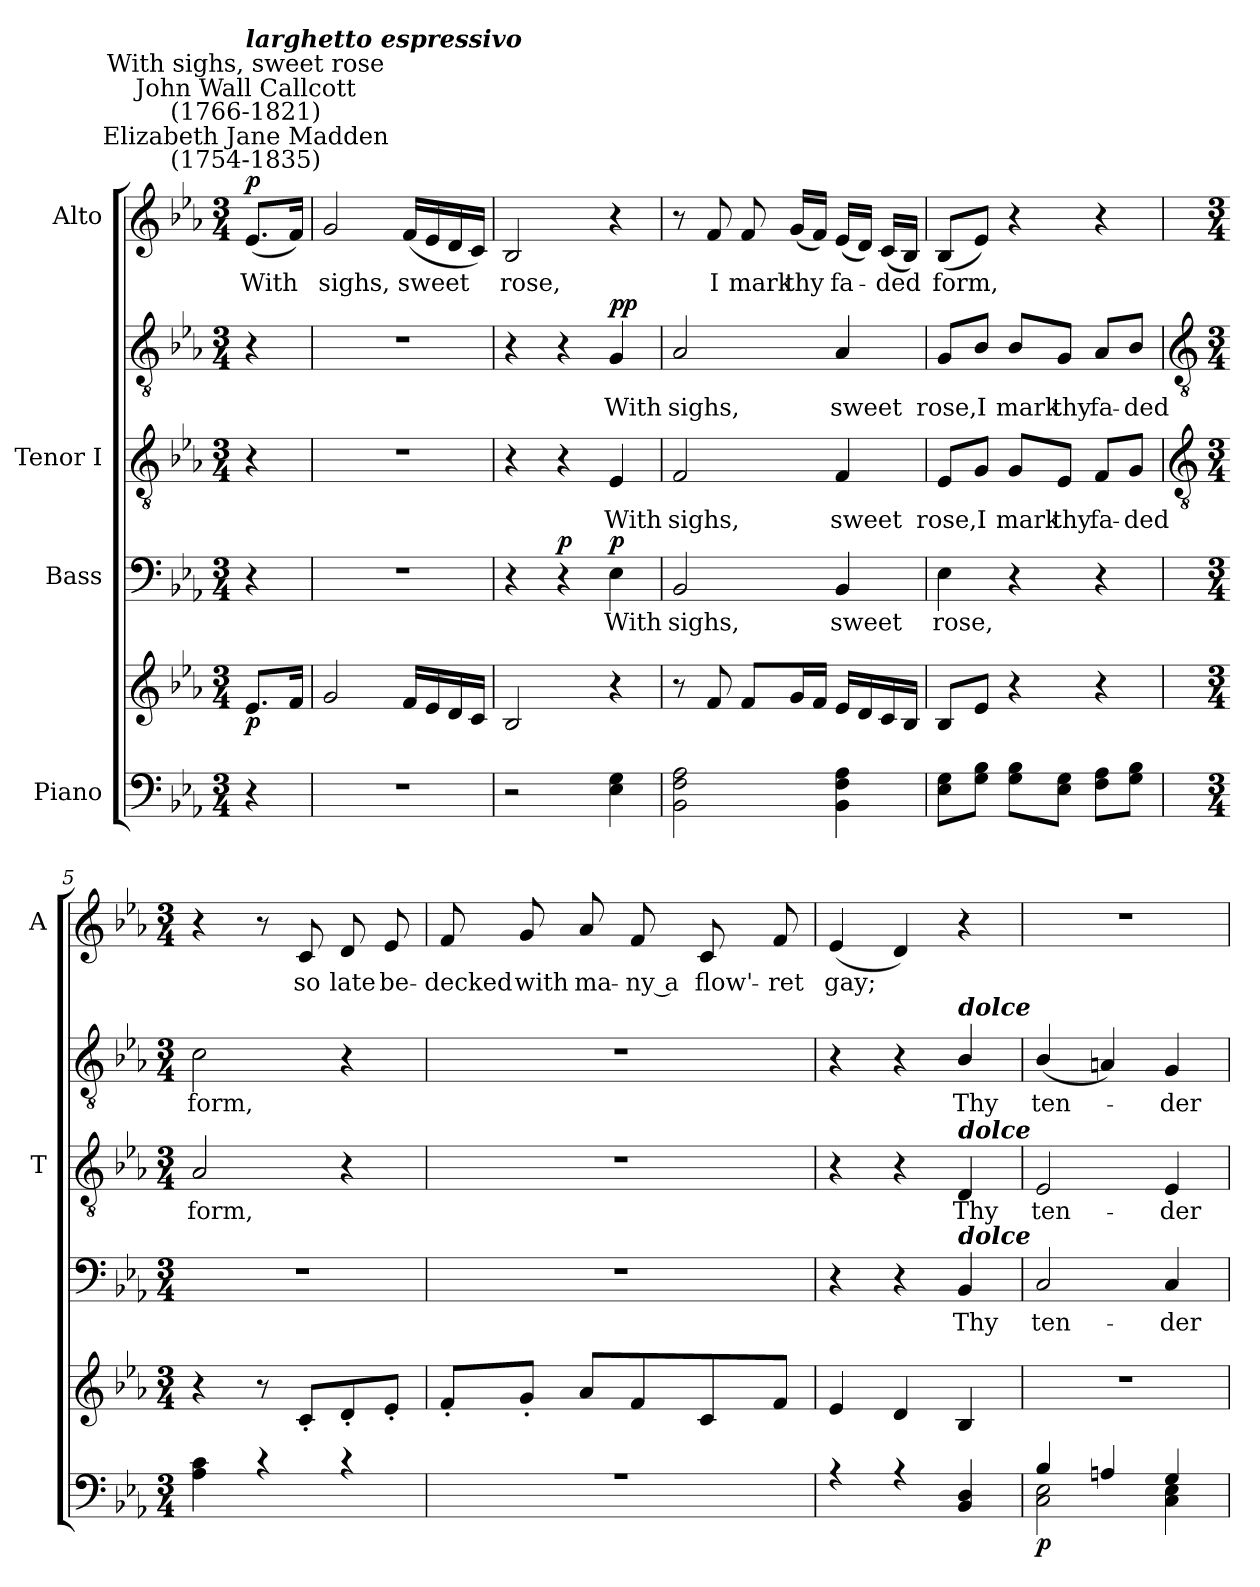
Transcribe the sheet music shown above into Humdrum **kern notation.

**kern	**kern	**dynam	**kern	**text	**dynam	**kern	**text	**kern	**text	**dynam	**kern	**text	**dynam
*part4	*part4	*part4	*part3	*part3	*part3	*part2	*part2	*part2	*part2	*part2	*part1	*part1	*part1
*staff6	*staff5	*staff5/6	*staff4	*staff4	*staff4	*staff3	*staff3	*staff2	*staff2	*staff2/3	*staff1	*staff1	*staff1
*I"Piano	*	*	*I"Bass	*	*	*I"Tenor I	*	*	*	*	*I"Alto	*	*
*	*	*	*	*	*	*I'T	*	*	*	*	*I'A	*	*
*clefF4	*clefG2	*	*clefF4	*	*	*clefGv2	*	*clefGv2	*	*	*clefG2	*	*
*k[b-e-a-]	*k[b-e-a-]	*	*k[b-e-a-]	*	*	*k[b-e-a-]	*	*k[b-e-a-]	*	*	*k[b-e-a-]	*	*
*E-:	*E-:	*	*E-:	*	*	*E-:	*	*E-:	*	*	*E-:	*	*
*M3/4	*M3/4	*	*M3/4	*	*	*M3/4	*	*M3/4	*	*	*M3/4	*	*
*MM54	*MM54	*	*MM54	*	*	*MM54	*	*MM54	*	*	*MM54	*	*
=	=	=	=	=	=	=	=	=	=	=	=	=	=
!	!	!	!	!	!	!	!	!	!	!	!LO:TX:a:cj:t=Elizabeth Jane Madden\n(1754-1835)	!	!
!	!	!	!	!	!	!	!	!	!	!	!LO:TX:a:cj:t=John Wall Callcott\n(1766-1821)	!	!
!	!	!	!	!	!	!	!	!	!	!	!LO:TX:a:cj:t=With sighs, sweet rose	!	!
!	!	!	!	!	!	!	!	!	!	!	!LO:TX:a:Bi:t=larghetto espressivo	!	!
!	!	!LO:DY:b	!	!	!	!	!	!	!	!	!	!LO:LY:b	!LO:DY:b
4r	8.e-/L	p	4r	.	.	4r	.	4r	.	.	(<8.e-/L	With	p
.	16f/J	.	.	.	.	.	.	.	.	.	16f/J)	.	.
=1	=1	=1	=1	=1	=1	=1	=1	=1	=1	=1	=1	=1	=1
!LO:N:vis=1	!	!	!LO:N:vis=1	!	!	!LO:N:vis=1	!	!LO:N:vis=1	!	!	!	!LO:LY:b	!
2.r	2g/	.	2.r	.	.	2.r	.	2.r	.	.	2g/	sighs,	.
!	!	!	!	!	!	!	!	!	!	!	!	!LO:LY:b	!
.	16f/LL	.	.	.	.	.	.	.	.	.	(<16f/LL	sweet	.
.	16e-/	.	.	.	.	.	.	.	.	.	16e-/	.	.
.	16d/	.	.	.	.	.	.	.	.	.	16d/	.	.
.	16c/JJ	.	.	.	.	.	.	.	.	.	16c/JJ)	.	.
=2	=2	=2	=2	=2	=2	=2	=2	=2	=2	=2	=2	=2	=2
!	!	!	!	!	!	!	!	!	!	!	!	!LO:LY:b	!
2r	2B-/	.	4r	.	.	4r	.	4r	.	.	2B-/	rose,	.
!	!	!	!	!	!LO:DY:b	!	!	!	!	!	!	!	!
.	.	.	4r	.	p	4r	.	4r	.	.	.	.	.
!	!	!	!	!LO:LY:b	!LO:DY:b	!	!LO:LY:b	!	!LO:LY:b	!LO:DY:b=2	!	!	!
!	!	!	!	!	!	!	!	!	!	!LO:DY:n=1:b	!	!	!
4E-\ 4G\	4r	.	4E-\	With	p	4E-/	With	4G/	With	p p	4r	.	.
=3	=3	=3	=3	=3	=3	=3	=3	=3	=3	=3	=3	=3	=3
!	!	!	!	!LO:LY:b	!	!	!LO:LY:b	!	!LO:LY:b	!	!	!	!
2BB-\ 2F\ 2A-\	8r	.	2BB-/	sighs,	.	2F/	sighs,	2A-/	sighs,	.	8r	.	.
!	!	!	!	!	!	!	!	!	!	!	!	!LO:LY:b	!
.	8f/	.	.	.	.	.	.	.	.	.	8f/	I	.
!	!	!	!	!	!	!	!	!	!	!	!	!LO:LY:b	!
.	8f/L	.	.	.	.	.	.	.	.	.	8f/	mark	.
!	!	!	!	!	!	!	!	!	!	!	!	!LO:LY:b	!
.	16g/L	.	.	.	.	.	.	.	.	.	(<16g/LL	thy	.
.	16f/JJ	.	.	.	.	.	.	.	.	.	16f/JJ)	.	.
!	!	!	!	!LO:LY:b	!	!	!LO:LY:b	!	!LO:LY:b	!	!	!LO:LY:b	!
4BB-\ 4F\ 4A-\	16e-/LL	.	4BB-/	sweet	.	4F/	sweet	4A-/	sweet	.	(<16e-/LL	fa-	.
.	16d/	.	.	.	.	.	.	.	.	.	16d/JJ)	.	.
!	!	!	!	!	!	!	!	!	!	!	!	!LO:LY:b	!
.	16c/	.	.	.	.	.	.	.	.	.	(<16c/LL	ded	.
.	16B-/JJ	.	.	.	.	.	.	.	.	.	16B-/JJ)	.	.
=4	=4	=4	=4	=4	=4	=4	=4	=4	=4	=4	=4	=4	=4
!	!	!	!	!LO:LY:b	!	!	!LO:LY:b	!	!LO:LY:b	!	!	!LO:LY:b	!
8E-\ 8G\L	8B-/L	.	4E-\	rose,	.	8E-/L	rose,	8G/L	rose,	.	(<8B-/L	form,	.
!	!	!	!	!	!	!	!LO:LY:b	!	!LO:LY:b	!	!	!	!
8G\ 8B-\J	8e-/J	.	.	.	.	8G/J	I	8B-/J	I	.	8e-/J)	.	.
!	!	!	!	!	!	!	!LO:LY:b	!	!LO:LY:b	!	!	!	!
8G\ 8B-\L	4r	.	4r	.	.	8G/L	mark	8B-/L	mark	.	4r	.	.
!	!	!	!	!	!	!	!LO:LY:b	!	!LO:LY:b	!	!	!	!
8E-\ 8G\J	.	.	.	.	.	8E-/J	thy	8G/J	thy	.	.	.	.
!	!	!	!	!	!	!	!LO:LY:b	!	!LO:LY:b	!	!	!	!
8F\ 8A-\L	4r	.	4r	.	.	8F/L	fa-	8A-/L	fa-	.	4r	.	.
!	!	!	!	!	!	!	!LO:LY:b	!	!LO:LY:b	!	!	!	!
8G\ 8B-\J	.	.	.	.	.	8G/J	-ded	8B-/J	-ded	.	.	.	.
!!LO:LB:g=z
=5	=5	=5	=5	=5	=5	=5	=5	=5	=5	=5	=5	=5	=5
*	*	*	*	*	*	*clefGv2	*	*clefGv2	*	*	*	*	*
*M3/4	*M3/4	*	*M3/4	*	*	*M3/4	*	*M3/4	*	*	*M3/4	*	*
*^	*	*	*	*	*	*	*	*	*	*	*	*	*
!	!LO:N:vis=1	!	!	!LO:N:vis=1	!	!	!	!LO:LY:b	!	!LO:LY:b	!	!	!	!
4A-\ 4c\	2.ryy	4r	.	2.r	.	.	2A-/	form,	2c\	form,	.	4r	.	.
4r	.	8r	.	.	.	.	.	.	.	.	.	8r	.	.
!	!	!	!	!	!	!	!	!	!	!	!	!	!LO:LY:b	!
.	.	8c'/L	.	.	.	.	.	.	.	.	.	8c/	so	.
!	!	!	!	!	!	!	!	!	!	!	!	!	!LO:LY:b	!
4r	.	8d'/	.	.	.	.	4r	.	4r	.	.	8d/	late	.
!	!	!	!	!	!	!	!	!	!	!	!	!	!LO:LY:b	!
.	.	8e-'/J	.	.	.	.	.	.	.	.	.	8e-/	be-	.
=6	=6	=6	=6	=6	=6	=6	=6	=6	=6	=6	=6	=6	=6	=6
!LO:N:vis=1	!LO:N:vis=1	!	!	!LO:N:vis=1	!	!	!LO:N:vis=1	!	!LO:N:vis=1	!	!	!	!LO:LY:b	!
2.r	2.ryy	8f'/L	.	2.r	.	.	2.r	.	2.r	.	.	8f/	-decked	.
!	!	!	!	!	!	!	!	!	!	!	!	!	!LO:LY:b	!
.	.	8g'/J	.	.	.	.	.	.	.	.	.	8g/	with	.
!	!	!	!	!	!	!	!	!	!	!	!	!	!LO:LY:b	!
.	.	8a-/L	.	.	.	.	.	.	.	.	.	8a-/	ma-	.
!	!	!	!	!	!	!	!	!	!	!	!	!	!LO:LY:b	!
.	.	8f/	.	.	.	.	.	.	.	.	.	8f/	-ny a	.
!	!	!	!	!	!	!	!	!	!	!	!	!	!LO:LY:b	!
.	.	8c/	.	.	.	.	.	.	.	.	.	8c/	flow'-	.
!	!	!	!	!	!	!	!	!	!	!	!	!	!LO:LY:b	!
.	.	8f/J	.	.	.	.	.	.	.	.	.	8f/	-ret	.
=7	=7	=7	=7	=7	=7	=7	=7	=7	=7	=7	=7	=7	=7	=7
!	!LO:N:vis=1	!	!	!	!	!	!	!	!	!	!	!	!LO:LY:b	!
4r	2.ryy	4e-/	.	4r	.	.	4r	.	4r	.	.	(<4e-/	gay;	.
4r	.	4d/	.	4r	.	.	4r	.	4r	.	.	4d/)	.	.
!	!	!	!	!	!	!	!	!	!LO:TX:a:Bi:t=dolce	!	!	!	!	!
!	!	!	!	!	!	!	!LO:TX:a:Bi:t=dolce	!	!	!	!	!	!	!
!	!	!	!	!LO:TX:a:Bi:t=dolce	!	!	!	!	!	!	!	!	!	!
!	!	!	!	!	!LO:LY:b	!	!	!LO:LY:b	!	!LO:LY:b	!	!	!	!
4BB-/ 4D/	.	4B-	.	4BB-/	Thy	.	4D/	Thy	4B-/	Thy	.	4r	.	.
=8	=8	=8	=8	=8	=8	=8	=8	=8	=8	=8	=8	=8	=8	=8
!	!	!LO:N:vis=1	!LO:DY:b=2	!	!LO:LY:b	!	!	!LO:LY:b	!	!LO:LY:b	!	!LO:N:vis=1	!	!
4B-/	2C\ 2E-\	2.r	p	2C/	ten-	.	2E-/	ten-	(<4B-/	ten-	.	2.r	.	.
4An/	.	.	.	.	.	.	.	.	4An/)	.	.	.	.	.
!	!	!	!	!	!LO:LY:b	!	!	!LO:LY:b	!	!LO:LY:b	!	!	!	!
4G/	4C\ 4E-\	.	.	4C/	-der	.	4E-/	-der	4G/	der	.	.	.	.
*v	*v	*	*	*	*	*	*	*	*	*	*	*	*	*
=	=	=	=	=	=	=	=	=	=	=	=	=	=
*-	*-	*-	*-	*-	*-	*-	*-	*-	*-	*-	*-	*-	*-
